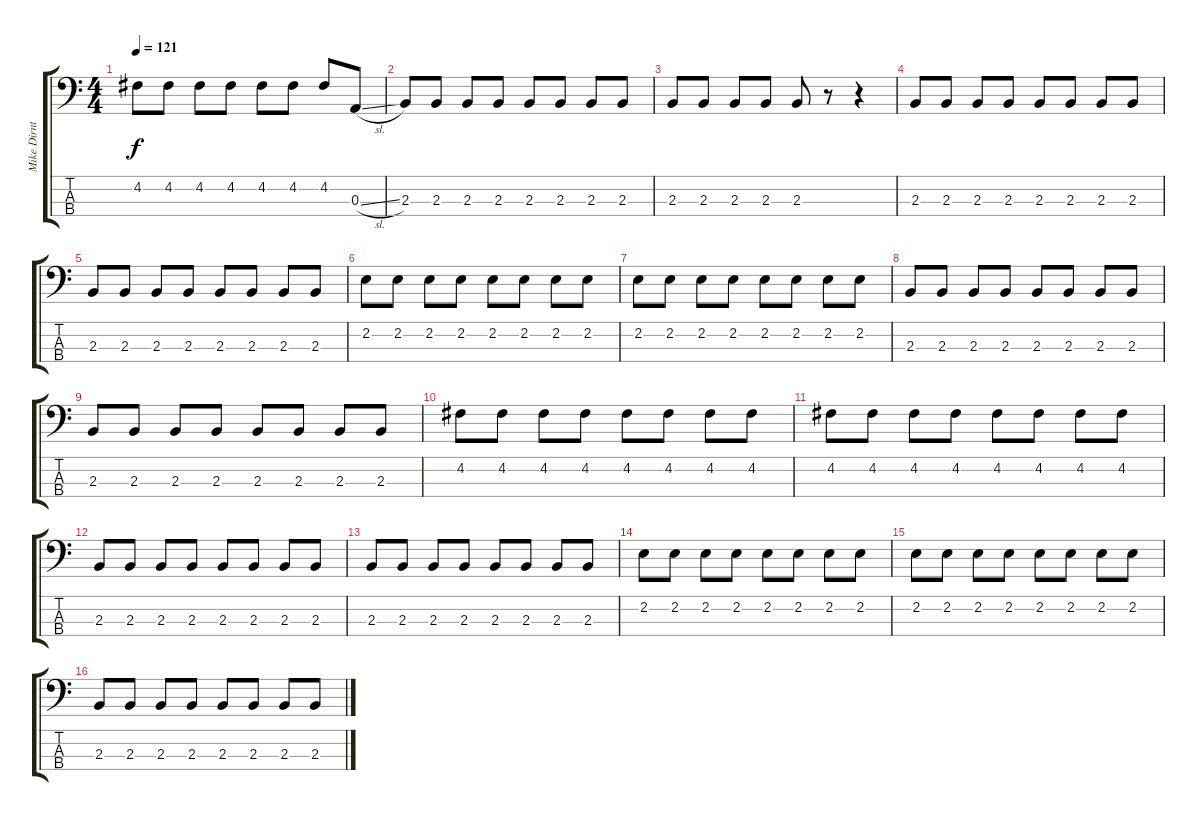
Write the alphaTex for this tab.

\track ("Mike Dirnt - Bass" "Mike Dirnt") {instrument electricbasspick}
\staff {score tabs}
\tuning (G2 D2 A1 E1) {hide}
\ts (4 4)
\tempo 121
\clef f4
\ks c
4.2.8{dy f} 4.2.8 4.2.8 4.2.8 4.2.8 4.2.8 4.2.8 0.3{sl}.8 |
2.3.8 2.3.8 2.3.8 2.3.8 2.3.8 2.3.8 2.3.8 2.3.8 |
2.3.8 2.3.8 2.3.8 2.3.8 2.3.8 r.8 r.4 |
2.3.8{volume 12 balance 8 instrument electricbasspick} 2.3.8 2.3.8 2.3.8 2.3.8 2.3.8 2.3.8 2.3.8 |
2.3.8 2.3.8 2.3.8 2.3.8 2.3.8 2.3.8 2.3.8 2.3.8 |
2.2.8 2.2.8 2.2.8 2.2.8 2.2.8 2.2.8 2.2.8 2.2.8 |
2.2.8 2.2.8 2.2.8 2.2.8 2.2.8 2.2.8 2.2.8 2.2.8 |
2.3.8 2.3.8 2.3.8 2.3.8 2.3.8 2.3.8 2.3.8 2.3.8 |
2.3.8 2.3.8 2.3.8 2.3.8 2.3.8 2.3.8 2.3.8 2.3.8 |
4.2.8 4.2.8 4.2.8 4.2.8 4.2.8 4.2.8 4.2.8 4.2.8 |
4.2.8 4.2.8 4.2.8 4.2.8 4.2.8 4.2.8 4.2.8 4.2.8 |
2.3.8 2.3.8 2.3.8 2.3.8 2.3.8 2.3.8 2.3.8 2.3.8 |
2.3.8 2.3.8 2.3.8 2.3.8 2.3.8 2.3.8 2.3.8 2.3.8 |
2.2.8 2.2.8 2.2.8 2.2.8 2.2.8 2.2.8 2.2.8 2.2.8 |
2.2.8 2.2.8 2.2.8 2.2.8 2.2.8 2.2.8 2.2.8 2.2.8 |
2.3.8 2.3.8 2.3.8 2.3.8 2.3.8 2.3.8 2.3.8 2.3.8
